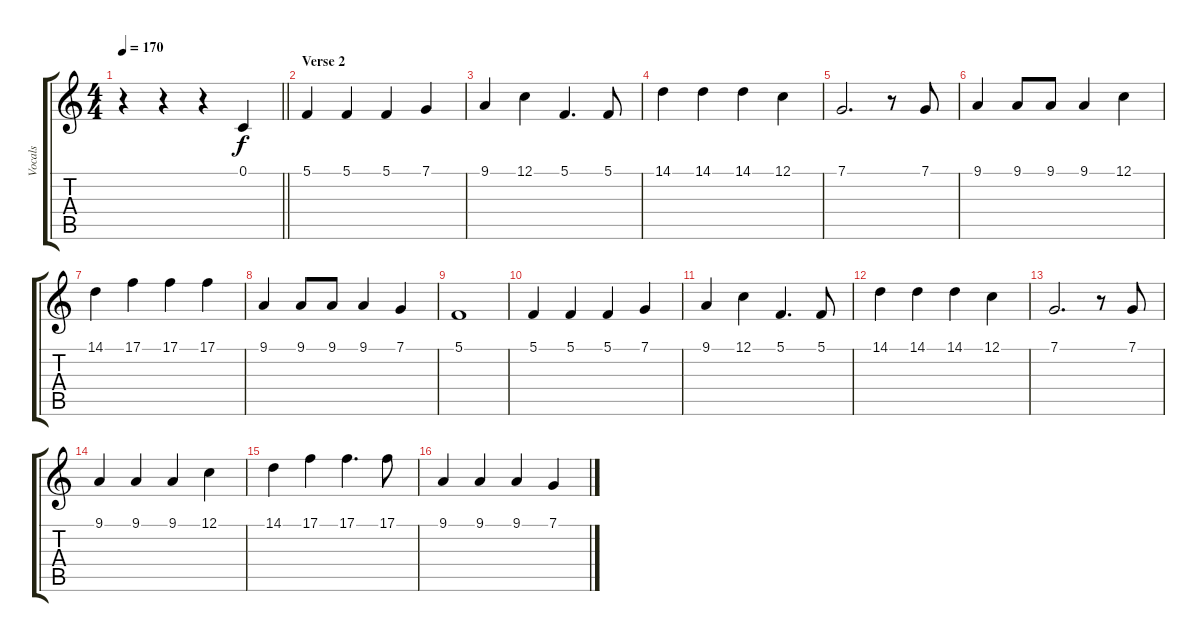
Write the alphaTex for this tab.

\track ("Vocals" "Vocals") {instrument lead6voice}
\staff {score tabs}
\tuning (C4 G3 Eb3 Bb2 F2 C2) {hide}
\ts (4 4)
\tempo 170
\clef g2
\barLineRight lightlight
\ks c
r.4{dy f} r.4 r.4 0.1.4 |
\section ("" "Verse 2")
5.1.4 5.1.4 5.1.4 7.1.4 |
9.1.4 12.1.4 5.1.4{d} 5.1.8 |
14.1.4 14.1.4 14.1.4 12.1.4 |
7.1.2{d} r.8 7.1.8 |
9.1.4 9.1.8 9.1.8 9.1.4 12.1.4 |
14.1.4 17.1.4 17.1.4 17.1.4 |
9.1.4 9.1.8 9.1.8 9.1.4 7.1.4 |
5.1.1 |
5.1.4 5.1.4 5.1.4 7.1.4 |
9.1.4 12.1.4 5.1.4{d} 5.1.8 |
14.1.4 14.1.4 14.1.4 12.1.4 |
7.1.2{d} r.8 7.1.8 |
9.1.4 9.1.4 9.1.4 12.1.4 |
14.1.4 17.1.4 17.1.4{d} 17.1.8 |
9.1.4 9.1.4 9.1.4 7.1.4
